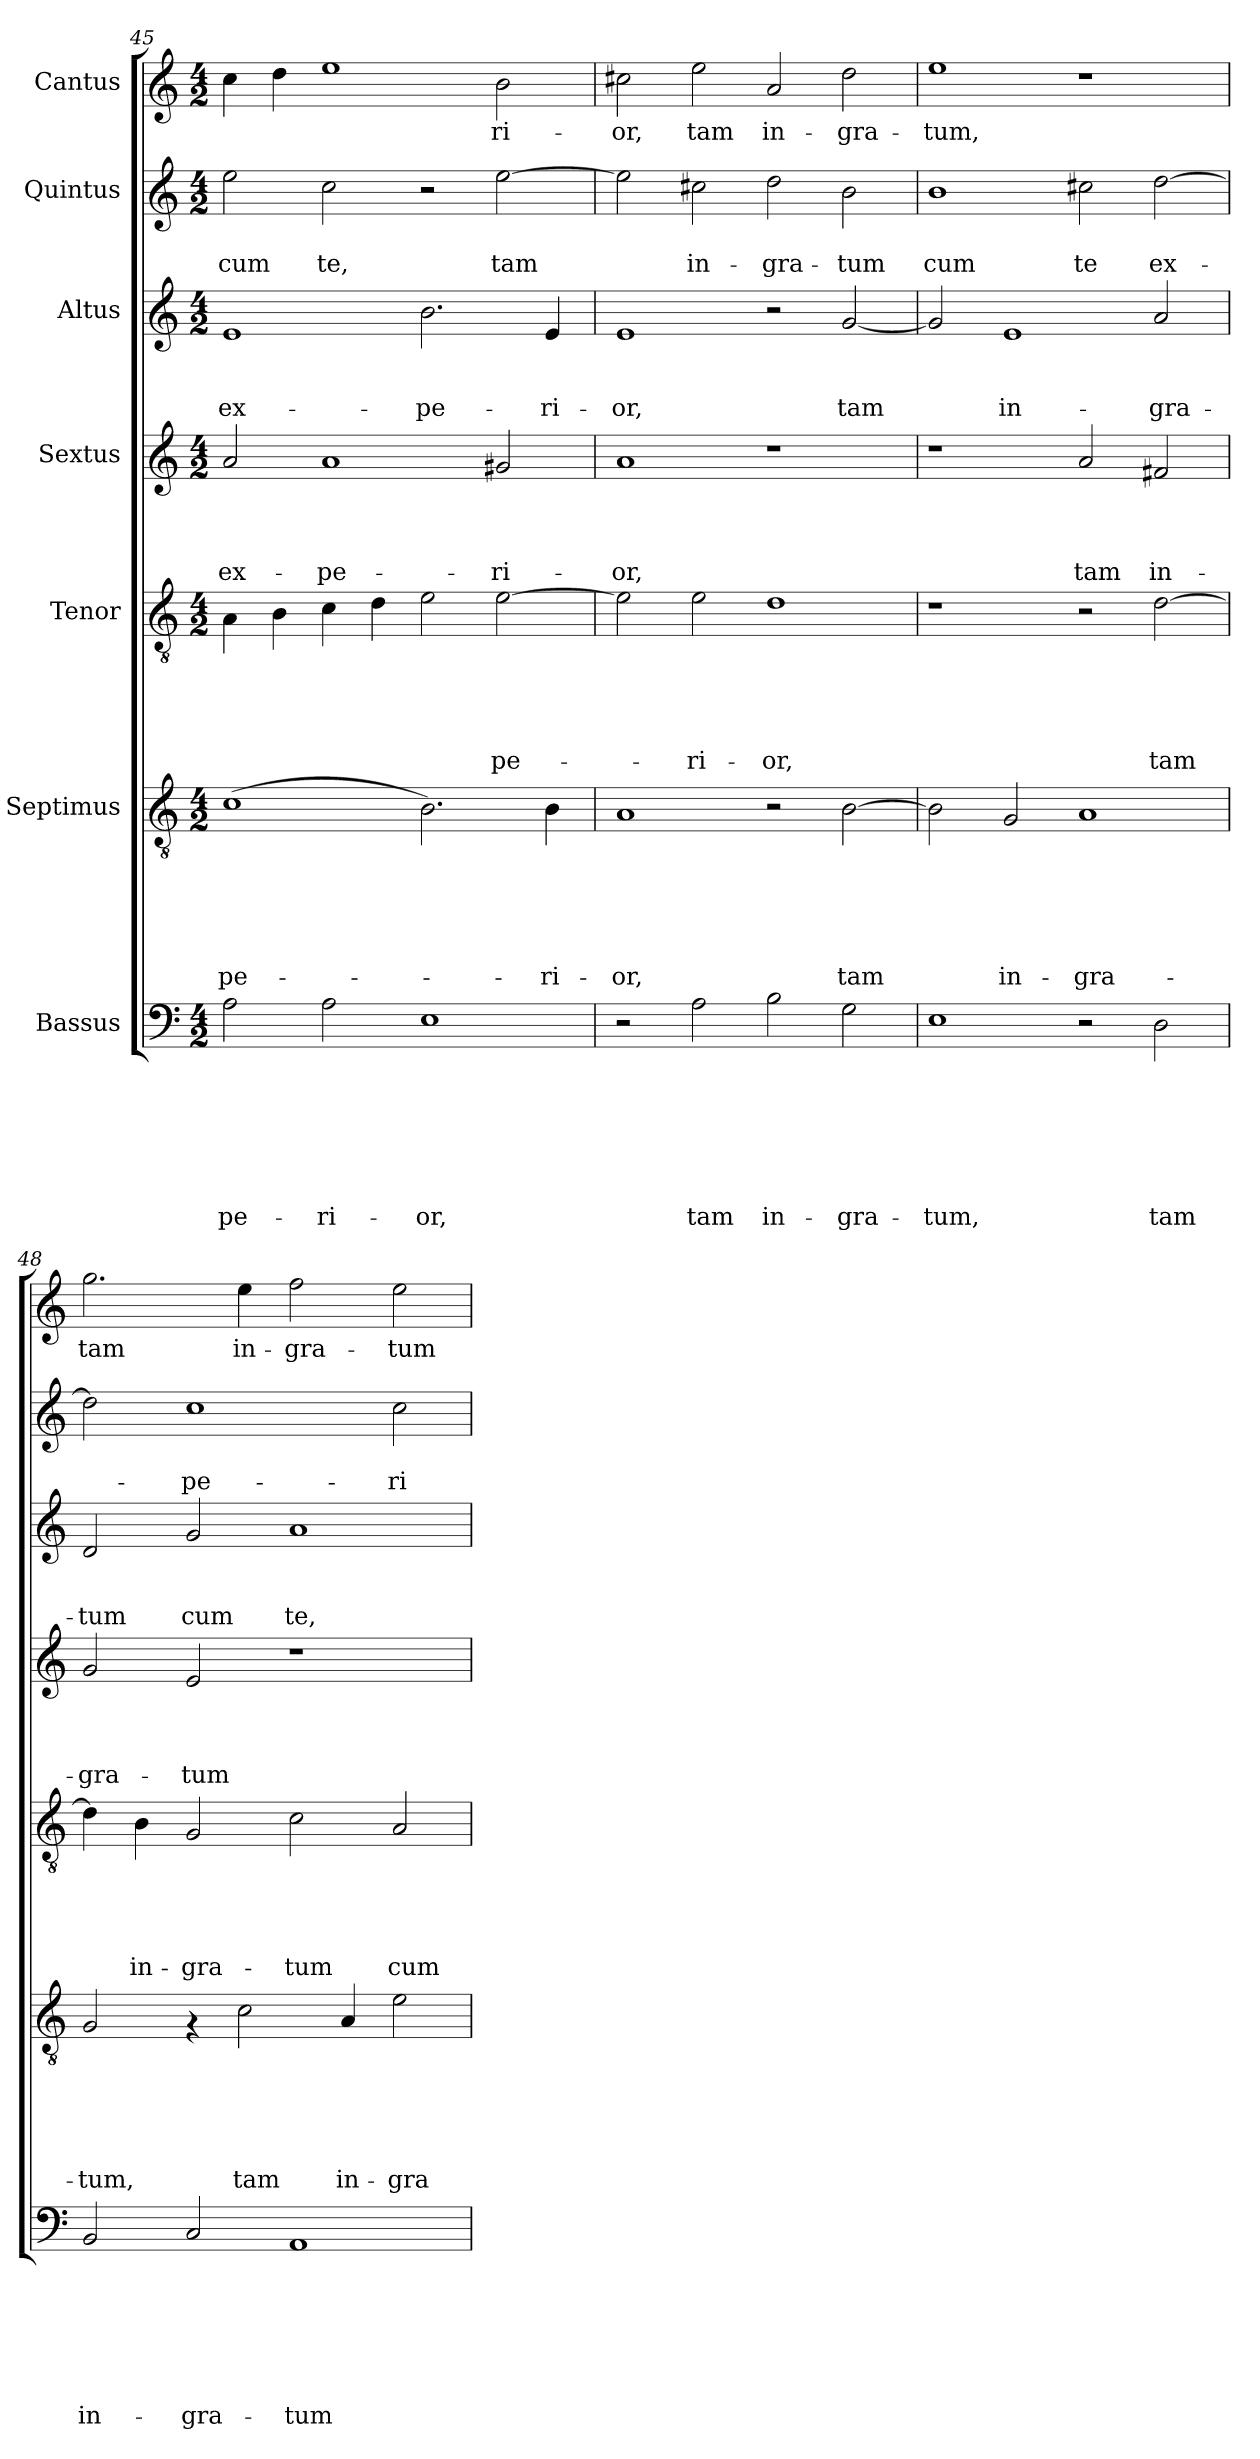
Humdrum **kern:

**kern	**text	**text	**text	**text	**text	**text	**text	**kern	**text	**text	**text	**text	**text	**text	**kern	**text	**text	**text	**text	**text	**kern	**text	**text	**text	**text	**kern	**text	**text	**text	**kern	**text	**text	**kern	**text
*part7	*part7	*part7	*part7	*part7	*part7	*part7	*part7	*part6	*part6	*part6	*part6	*part6	*part6	*part6	*part5	*part5	*part5	*part5	*part5	*part5	*part4	*part4	*part4	*part4	*part4	*part3	*part3	*part3	*part3	*part2	*part2	*part2	*part1	*part1
*staff7	*staff7	*staff7	*staff7	*staff7	*staff7	*staff7	*staff7	*staff6	*staff6	*staff6	*staff6	*staff6	*staff6	*staff6	*staff5	*staff5	*staff5	*staff5	*staff5	*staff5	*staff4	*staff4	*staff4	*staff4	*staff4	*staff3	*staff3	*staff3	*staff3	*staff2	*staff2	*staff2	*staff1	*staff1
*I"Bassus	*	*	*	*	*	*	*	*I"Septimus	*	*	*	*	*	*	*I"Tenor	*	*	*	*	*	*I"Sextus	*	*	*	*	*I"Altus	*	*	*	*I"Quintus	*	*	*I"Cantus	*
*clefF4	*	*	*	*	*	*	*	*clefGv2	*	*	*	*	*	*	*clefGv2	*	*	*	*	*	*clefG2	*	*	*	*	*clefG2	*	*	*	*clefG2	*	*	*clefG2	*
*k[]	*	*	*	*	*	*	*	*k[]	*	*	*	*	*	*	*k[]	*	*	*	*	*	*k[]	*	*	*	*	*k[]	*	*	*	*k[]	*	*	*k[]	*
*C:	*	*	*	*	*	*	*	*C:	*	*	*	*	*	*	*C:	*	*	*	*	*	*C:	*	*	*	*	*C:	*	*	*	*C:	*	*	*C:	*
*M4/2	*	*	*	*	*	*	*	*M4/2	*	*	*	*	*	*	*M4/2	*	*	*	*	*	*M4/2	*	*	*	*	*M4/2	*	*	*	*M4/2	*	*	*M4/2	*
=45	=45	=45	=45	=45	=45	=45	=45	=45	=45	=45	=45	=45	=45	=45	=45	=45	=45	=45	=45	=45	=45	=45	=45	=45	=45	=45	=45	=45	=45	=45	=45	=45	=45	=45
!	!	!	!	!	!	!	!LO:LY:b	!	!	!	!	!	!	!LO:LY:b	!	!	!	!	!	!	!	!	!	!	!LO:LY:b	!	!	!	!LO:LY:b	!	!	!LO:LY:b	!	!
2A\	.	.	.	.	.	.	-pe-	(>1c	.	.	.	.	.	-pe-	4A\	.	.	.	.	.	2a/	.	.	.	ex-	1e	.	.	ex-	2ee\	.	cum	4cc\	.
.	.	.	.	.	.	.	.	.	.	.	.	.	.	.	4B\	.	.	.	.	.	.	.	.	.	.	.	.	.	.	.	.	.	4dd\	.
!	!	!	!	!	!	!	!LO:LY:b	!	!	!	!	!	!	!	!	!	!	!	!	!	!	!	!	!	!LO:LY:b	!	!	!	!	!	!	!LO:LY:b	!	!
2A\	.	.	.	.	.	.	-ri-	.	.	.	.	.	.	.	4c\	.	.	.	.	.	1a	.	.	.	-pe-	.	.	.	.	2cc\	.	te,	1ee	.
.	.	.	.	.	.	.	.	.	.	.	.	.	.	.	4d\	.	.	.	.	.	.	.	.	.	.	.	.	.	.	.	.	.	.	.
!	!	!	!	!	!	!	!LO:LY:b	!	!	!	!	!	!	!	!	!	!	!	!	!	!	!	!	!	!	!	!	!	!LO:LY:b	!	!	!	!	!
1E	.	.	.	.	.	.	-or,	2.B\)	.	.	.	.	.	.	2e\	.	.	.	.	.	.	.	.	.	.	2.b\	.	.	-pe-	2r	.	.	.	.
!	!	!	!	!	!	!	!	!	!	!	!	!	!	!	!	!	!	!	!	!LO:LY:b	!	!	!	!	!LO:LY:b	!	!	!	!	!	!	!LO:LY:b	!	!LO:LY:b
.	.	.	.	.	.	.	.	.	.	.	.	.	.	.	[>2e\	.	.	.	.	-pe-	2g#X/	.	.	.	-ri-	.	.	.	.	[>2ee\	.	tam	2b\	-ri-
!	!	!	!	!	!	!	!	!	!	!	!	!	!	!LO:LY:b	!	!	!	!	!	!	!	!	!	!	!	!	!	!	!LO:LY:b	!	!	!	!	!
.	.	.	.	.	.	.	.	4B\	.	.	.	.	.	-ri-	.	.	.	.	.	.	.	.	.	.	.	4e/	.	.	-ri-	.	.	.	.	.
=46	=46	=46	=46	=46	=46	=46	=46	=46	=46	=46	=46	=46	=46	=46	=46	=46	=46	=46	=46	=46	=46	=46	=46	=46	=46	=46	=46	=46	=46	=46	=46	=46	=46	=46
!	!	!	!	!	!	!	!	!	!	!	!	!	!	!LO:LY:b	!	!	!	!	!	!	!	!	!	!	!LO:LY:b	!	!	!	!LO:LY:b	!	!	!	!	!LO:LY:b
2r	.	.	.	.	.	.	.	1A	.	.	.	.	.	-or,	2e\]	.	.	.	.	.	1a	.	.	.	-or,	1e	.	.	-or,	2ee\]	.	.	2cc#X\	-or,
!	!	!	!	!	!	!	!LO:LY:b	!	!	!	!	!	!	!	!	!	!	!	!	!LO:LY:b	!	!	!	!	!	!	!	!	!	!	!	!LO:LY:b	!	!LO:LY:b
2A\	.	.	.	.	.	.	tam	.	.	.	.	.	.	.	2e\	.	.	.	.	-ri-	.	.	.	.	.	.	.	.	.	2cc#X\	.	in-	2ee\	tam
!	!	!	!	!	!	!	!LO:LY:b	!	!	!	!	!	!	!	!	!	!	!	!	!LO:LY:b	!	!	!	!	!	!	!	!	!	!	!	!LO:LY:b	!	!LO:LY:b
2B\	.	.	.	.	.	.	in-	2r	.	.	.	.	.	.	1d	.	.	.	.	-or,	1r	.	.	.	.	2r	.	.	.	2dd\	.	-gra-	2a/	in-
!	!	!	!	!	!	!	!LO:LY:b	!	!	!	!	!	!	!LO:LY:b	!	!	!	!	!	!	!	!	!	!	!	!	!	!	!LO:LY:b	!	!	!LO:LY:b	!	!LO:LY:b
2G\	.	.	.	.	.	.	-gra-	[>2B\	.	.	.	.	.	tam	.	.	.	.	.	.	.	.	.	.	.	[>2g/	.	.	tam	2b\	.	-tum	2dd\	-gra-
!!LO:PB:g=z
=47	=47	=47	=47	=47	=47	=47	=47	=47	=47	=47	=47	=47	=47	=47	=47	=47	=47	=47	=47	=47	=47	=47	=47	=47	=47	=47	=47	=47	=47	=47	=47	=47	=47	=47
!	!	!	!	!	!	!	!LO:LY:b	!	!	!	!	!	!	!	!	!	!	!	!	!	!	!	!	!	!	!	!	!	!	!	!	!LO:LY:b	!	!LO:LY:b
1E	.	.	.	.	.	.	-tum,	2B\]	.	.	.	.	.	.	1r	.	.	.	.	.	1r	.	.	.	.	2g/]	.	.	.	1b	.	cum	1ee	-tum,
!	!	!	!	!	!	!	!	!	!	!	!	!	!	!LO:LY:b	!	!	!	!	!	!	!	!	!	!	!	!	!	!	!LO:LY:b	!	!	!	!	!
.	.	.	.	.	.	.	.	2G/	.	.	.	.	.	in-	.	.	.	.	.	.	.	.	.	.	.	1e	.	.	in-	.	.	.	.	.
!	!	!	!	!	!	!	!	!	!	!	!	!	!	!LO:LY:b	!	!	!	!	!	!	!	!	!	!	!LO:LY:b	!	!	!	!	!	!	!LO:LY:b	!	!
2r	.	.	.	.	.	.	.	1A	.	.	.	.	.	-gra-	2r	.	.	.	.	.	2a/	.	.	.	tam	.	.	.	.	2cc#X\	.	te	1r	.
!	!	!	!	!	!	!	!LO:LY:b	!	!	!	!	!	!	!	!	!	!	!	!	!LO:LY:b	!	!	!	!	!LO:LY:b	!	!	!	!LO:LY:b	!	!	!LO:LY:b	!	!
2D\	.	.	.	.	.	.	tam	.	.	.	.	.	.	.	[>2d\	.	.	.	.	tam	2f#X/	.	.	.	in-	2a/	.	.	-gra-	[>2dd\	.	ex-	.	.
=48	=48	=48	=48	=48	=48	=48	=48	=48	=48	=48	=48	=48	=48	=48	=48	=48	=48	=48	=48	=48	=48	=48	=48	=48	=48	=48	=48	=48	=48	=48	=48	=48	=48	=48
!	!	!	!	!	!	!	!LO:LY:b	!	!	!	!	!	!	!LO:LY:b	!	!	!	!	!	!	!	!	!	!	!LO:LY:b	!	!	!	!LO:LY:b	!	!	!	!	!LO:LY:b
2BB/	.	.	.	.	.	.	in-	2G/	.	.	.	.	.	-tum,	4d\]	.	.	.	.	.	2g/	.	.	.	-gra-	2d/	.	.	-tum	2dd\]	.	.	2.gg\	tam
!	!	!	!	!	!	!	!	!	!	!	!	!	!	!	!	!	!	!	!	!LO:LY:b	!	!	!	!	!	!	!	!	!	!	!	!	!	!
.	.	.	.	.	.	.	.	.	.	.	.	.	.	.	4B\	.	.	.	.	in-	.	.	.	.	.	.	.	.	.	.	.	.	.	.
!	!	!	!	!	!	!	!LO:LY:b	!	!	!	!	!	!	!	!	!	!	!	!	!LO:LY:b	!	!	!	!	!LO:LY:b	!	!	!	!LO:LY:b	!	!	!LO:LY:b	!	!
2C/	.	.	.	.	.	.	-gra-	4rF	.	.	.	.	.	.	2G/	.	.	.	.	-gra-	2e/	.	.	.	-tum	2g/	.	.	cum	1cc	.	-pe-	.	.
!	!	!	!	!	!	!	!	!	!	!	!	!	!	!LO:LY:b	!	!	!	!	!	!	!	!	!	!	!	!	!	!	!	!	!	!	!	!LO:LY:b
.	.	.	.	.	.	.	.	2c\	.	.	.	.	.	tam	.	.	.	.	.	.	.	.	.	.	.	.	.	.	.	.	.	.	4ee\	in-
!	!	!	!	!	!	!	!LO:LY:b	!	!	!	!	!	!	!	!	!	!	!	!	!LO:LY:b	!	!	!	!	!	!	!	!	!LO:LY:b	!	!	!	!	!LO:LY:b
1AA	.	.	.	.	.	.	-tum	.	.	.	.	.	.	.	2c\	.	.	.	.	-tum	1r	.	.	.	.	1a	.	.	te,	.	.	.	2ff\	-gra-
!	!	!	!	!	!	!	!	!	!	!	!	!	!	!LO:LY:b	!	!	!	!	!	!	!	!	!	!	!	!	!	!	!	!	!	!	!	!
.	.	.	.	.	.	.	.	4A/	.	.	.	.	.	in-	.	.	.	.	.	.	.	.	.	.	.	.	.	.	.	.	.	.	.	.
!	!	!	!	!	!	!	!	!	!	!	!	!	!	!LO:LY:b	!	!	!	!	!	!LO:LY:b	!	!	!	!	!	!	!	!	!	!	!	!LO:LY:b	!	!LO:LY:b
.	.	.	.	.	.	.	.	2e\	.	.	.	.	.	-gra-	2A/	.	.	.	.	cum	.	.	.	.	.	.	.	.	.	2cc\	.	-ri-	2ee\	-tum
=	=	=	=	=	=	=	=	=	=	=	=	=	=	=	=	=	=	=	=	=	=	=	=	=	=	=	=	=	=	=	=	=	=	=
*-	*-	*-	*-	*-	*-	*-	*-	*-	*-	*-	*-	*-	*-	*-	*-	*-	*-	*-	*-	*-	*-	*-	*-	*-	*-	*-	*-	*-	*-	*-	*-	*-	*-	*-
